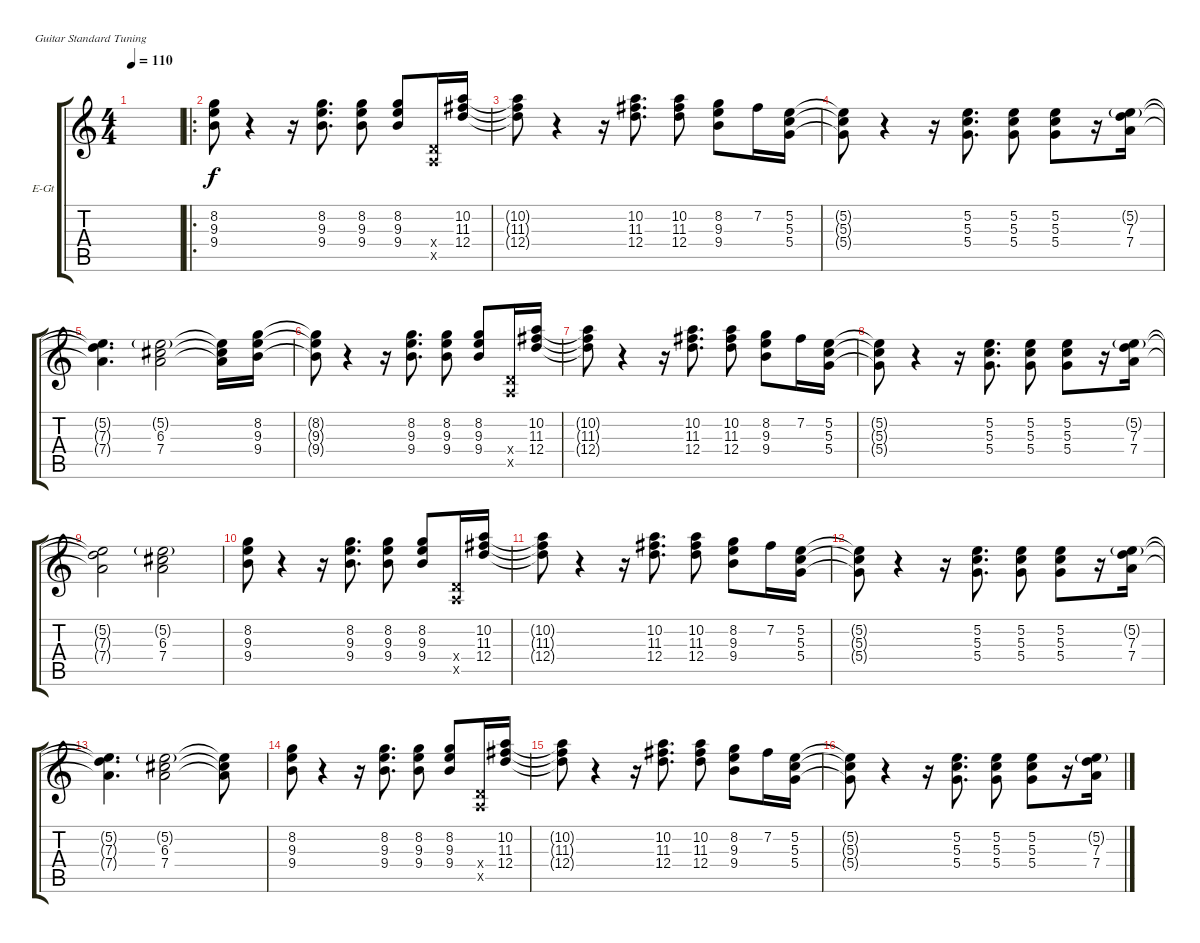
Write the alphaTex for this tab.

\defaultSystemsLayout 4
\bracketExtendMode groupsimilarinstruments
\firstSystemTrackNameOrientation horizontal
\otherSystemsTrackNameOrientation horizontal
\track ("Piano " "E-Gt") {instrument electricguitarclean}
\staff {score tabs}
\tuning (E4 B3 G3 D3 A2 E2)
\ts (4 4)
\tempo 110
\clef g2
\scale
0.485477
\ks c
|
\ro
\scale
0.257261 (9.4 9.3 8.2).8 r.4 r.16 (9.4 9.3 8.2).8{d} (9.4 9.3 8.2).8 (9.4 9.3 8.2).8 (0.5{x} 0.4{x}).16 (12.4 11.3 10.2).16 |
\scale
0.257261 (12.4{t} 11.3{t} 10.2{t}).8 r.4 r.16 (12.4 11.3 10.2).8{d} (12.4 11.3 10.2).8 (9.4 9.3 8.2).8 7.2.16 (5.4 5.3 5.2).16 |
\scale
0.333333 (5.2{t} 5.3{t} 5.4{t}).8 r.4 r.16 (5.4 5.3 5.2).8{d} (5.4 5.3 5.2).8 (5.4 5.3 5.2).8 r.16 (7.4 7.3 5.2{g}).16 |
\scale
0.333333 (7.4{t} 7.3{t} 5.2{t}).4{d} (7.4 6.3 5.2{g}).2 (6.3{t} 5.2{t} 7.4{t}).16 (9.4 9.3 8.2).16 |
\scale
0.333333 (9.4{t} 9.3{t} 8.2{t}).8 r.4 r.16 (9.4 9.3 8.2).8{d} (9.4 9.3 8.2).8 (9.4 9.3 8.2).8 (0.5{x} 0.4{x}).16 (12.4 11.3 10.2).16 |
\scale
0.333333 (12.4{t} 11.3{t} 10.2{t}).8 r.4 r.16 (12.4 11.3 10.2).8{d} (12.4 11.3 10.2).8 (9.4 9.3 8.2).8 7.2.16 (5.4 5.3 5.2).16 |
\scale
0.333333 (5.2{t} 5.3{t} 5.4{t}).8 r.4 r.16 (5.4 5.3 5.2).8{d} (5.4 5.3 5.2).8 (5.4 5.3 5.2).8 r.16 (7.4 7.3 5.2{g}).16 |
\scale
0.333333 (7.4{t} 7.3{t} 5.2{t}).2 (7.4 6.3 5.2{g}).2 |
\scale
0.333333 (9.4 9.3 8.2).8 r.4 r.16 (9.4 9.3 8.2).8{d} (9.4 9.3 8.2).8 (9.4 9.3 8.2).8 (0.5{x} 0.4{x}).16 (12.4 11.3 10.2).16 |
\scale
0.333333 (12.4{t} 11.3{t} 10.2{t}).8 r.4 r.16 (12.4 11.3 10.2).8{d} (12.4 11.3 10.2).8 (9.4 9.3 8.2).8 7.2.16 (5.4 5.3 5.2).16 |
\scale
0.333333 (5.2{t} 5.3{t} 5.4{t}).8 r.4 r.16 (5.4 5.3 5.2).8{d} (5.4 5.3 5.2).8 (5.4 5.3 5.2).8 r.16 (7.4 7.3 5.2{g}).16 |
\scale
0.333333 (7.4{t} 7.3{t} 5.2{t}).4{d} (7.4 6.3 5.2{g}).2 (6.3{t} 5.2{t} 7.4{t}).8 |
\scale
0.333333 (9.4 9.3 8.2).8 r.4 r.16 (9.4 9.3 8.2).8{d} (9.4 9.3 8.2).8 (9.4 9.3 8.2).8 (0.5{x} 0.4{x}).16 (12.4 11.3 10.2).16 |
\scale
0.333333 (12.4{t} 11.3{t} 10.2{t}).8 r.4 r.16 (12.4 11.3 10.2).8{d} (12.4 11.3 10.2).8 (9.4 9.3 8.2).8 7.2.16 (5.4 5.3 5.2).16 |
\scale
0.333333 (5.2{t} 5.3{t} 5.4{t}).8 r.4 r.16 (5.4 5.3 5.2).8{d} (5.4 5.3 5.2).8 (5.4 5.3 5.2).8 r.16 (7.4 7.3 5.2{g}).16
